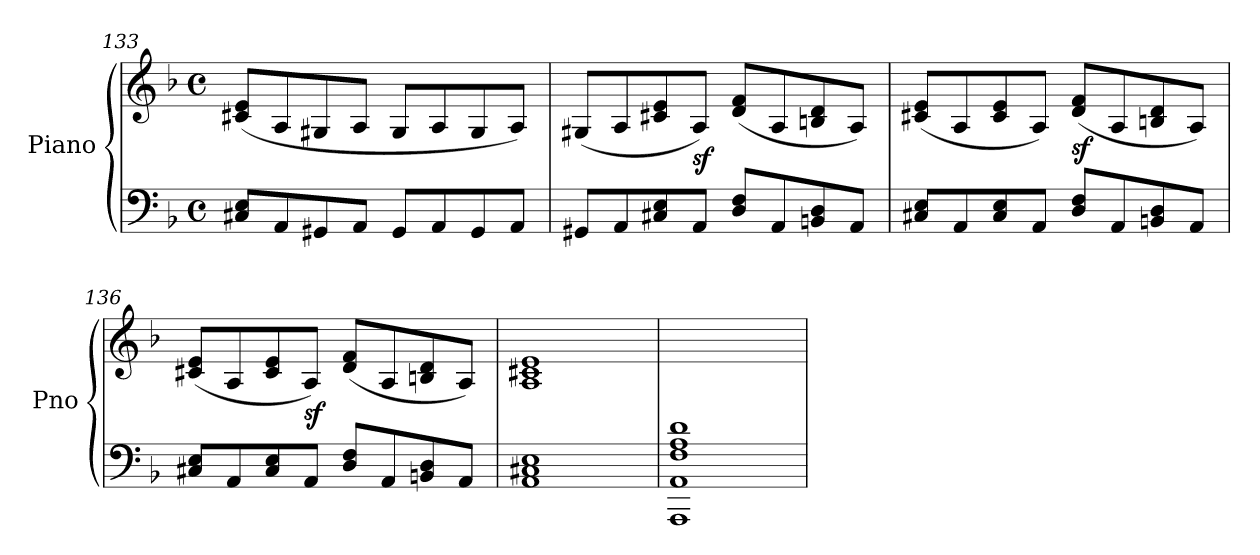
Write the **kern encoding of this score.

**kern	**kern	**dynam
*part1	*part1	*part1
*staff2	*staff1	*staff1/2
*I"Piano	*	*
*I'Pno	*	*
!!LO:LB:g=z
*clefF4	*clefG2	*
*k[b-]	*k[b-]	*
*M4/4	*M4/4	*
*met(c)	*met(c)	*
=133	=133	=133
*^	*^	*
1ryy	8C#X/ 8E/L	1ryy	(<8c#X/ 8e/L	.
.	8AA/	.	8A/	.
.	8GG#X/	.	8G#X/	.
.	8AA/J	.	8A/J	.
.	8GG#/L	.	8G#/L	.
.	8AA/	.	8A/	.
.	8GG#/	.	8G#/	.
.	8AA/J	.	8A/J)	.
=134	=134	=134	=134	=134
1ryy	8GG#X/L	1ryy	(<8G#X/L	.
.	8AA/	.	8A/	.
.	8C#X/ 8E/	.	8c#X/ 8e/	.
!	!	!	!	!LO:DY:b
.	8AA/J	.	8A/J)	sf
.	8D/ 8F/L	.	(<8d/ 8f/L	.
.	8AA/	.	8A/	.
.	8BBn/ 8D/	.	8Bn/ 8d/	.
.	8AA/J	.	8A/J)	.
=135	=135	=135	=135	=135
1ryy	8C#X/ 8E/L	1ryy	(<8c#X/ 8e/L	.
.	8AA/	.	8A/	.
.	8C#/ 8E/	.	8c#/ 8e/	.
.	8AA/J	.	8A/J)	.
!	!	!	!	!LO:DY:b
.	8D/ 8F/L	.	(<8d/ 8f/L	sf
.	8AA/	.	8A/	.
.	8BBn/ 8D/	.	8Bn/ 8d/	.
.	8AA/J	.	8A/J)	.
!!LO:LB:g=z	!!
=136	=136	=136	=136	=136
1ryy	8C#X/ 8E/L	1ryy	(<8c#X/ 8e/L	.
.	8AA/	.	8A/	.
.	8C#/ 8E/	.	8c#/ 8e/	.
!	!	!	!	!LO:DY:b
.	8AA/J	.	8A/J)	sf
.	8D/ 8F/L	.	(<8d/ 8f/L	.
.	8AA/	.	8A/	.
.	8BBn/ 8D/	.	8Bn/ 8d/	.
.	8AA/J	.	8A/J)	.
=137	=137	=137	=137	=137
1ryy	1AA 1C#X 1E	1ryy	1A 1c#X 1e	.
!!LO:PB:g=z
=138	=138	=138	=138	=138
*	*^	*	*	*
!	!	!	!	!	!LO:DY:b
*	*	*	*v	*v	*
1ryy	1AAA 1AA	1F 1A 1d	1ryy	other-dynamics
*v	*v	*v	*	*
=	=	=
*-	*-	*-
